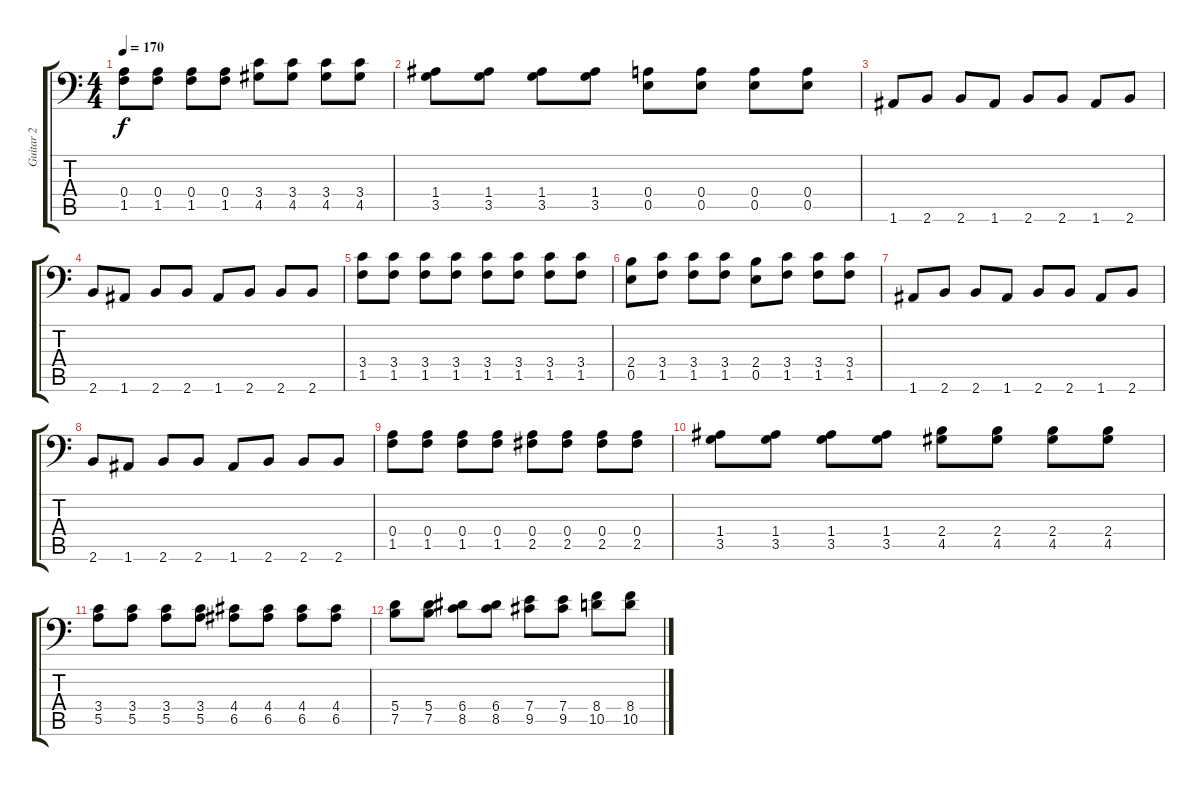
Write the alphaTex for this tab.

\track ("Guitar 2" "Guitar 2") {instrument distortionguitar}
\staff {score tabs}
\tuning (B3 Gb3 D3 A2 E2 A1) {hide}
\ts (4 4)
\tempo 170
\clef f4
\ks c
(0.4 1.5).8{dy f} (0.4 1.5).8 (0.4 1.5).8 (0.4 1.5).8 (3.4 4.5).8 (3.4 4.5).8 (3.4 4.5).8 (3.4 4.5).8 |
(1.4 3.5).8 (1.4 3.5).8 (1.4 3.5).8 (1.4 3.5).8 (0.4 0.5).8 (0.4 0.5).8 (0.4 0.5).8 (0.4 0.5).8 |
1.6.8 2.6.8 2.6.8 1.6.8 2.6.8 2.6.8 1.6.8 2.6.8 |
2.6.8 1.6.8 2.6.8 2.6.8 1.6.8 2.6.8 2.6.8 2.6.8 |
(3.4 1.5).8 (3.4 1.5).8 (3.4 1.5).8 (3.4 1.5).8 (3.4 1.5).8 (3.4 1.5).8 (3.4 1.5).8 (3.4 1.5).8 |
(2.4 0.5).8 (3.4 1.5).8 (3.4 1.5).8 (3.4 1.5).8 (2.4 0.5).8 (3.4 1.5).8 (3.4 1.5).8 (3.4 1.5).8 |
1.6.8 2.6.8 2.6.8 1.6.8 2.6.8 2.6.8 1.6.8 2.6.8 |
2.6.8 1.6.8 2.6.8 2.6.8 1.6.8 2.6.8 2.6.8 2.6.8 |
(0.4 1.5).8 (0.4 1.5).8 (0.4 1.5).8 (0.4 1.5).8 (0.4 2.5).8 (0.4 2.5).8 (0.4 2.5).8 (0.4 2.5).8 |
(1.4 3.5).8 (1.4 3.5).8 (1.4 3.5).8 (1.4 3.5).8 (2.4 4.5).8 (2.4 4.5).8 (2.4 4.5).8 (2.4 4.5).8 |
(3.4 5.5).8 (3.4 5.5).8 (3.4 5.5).8 (3.4 5.5).8 (4.4 6.5).8 (4.4 6.5).8 (4.4 6.5).8 (4.4 6.5).8 |
(5.4 7.5).8 (5.4 7.5).8 (6.4 8.5).8 (6.4 8.5).8 (7.4 9.5).8 (7.4 9.5).8 (8.4 10.5).8 (8.4 10.5).8
